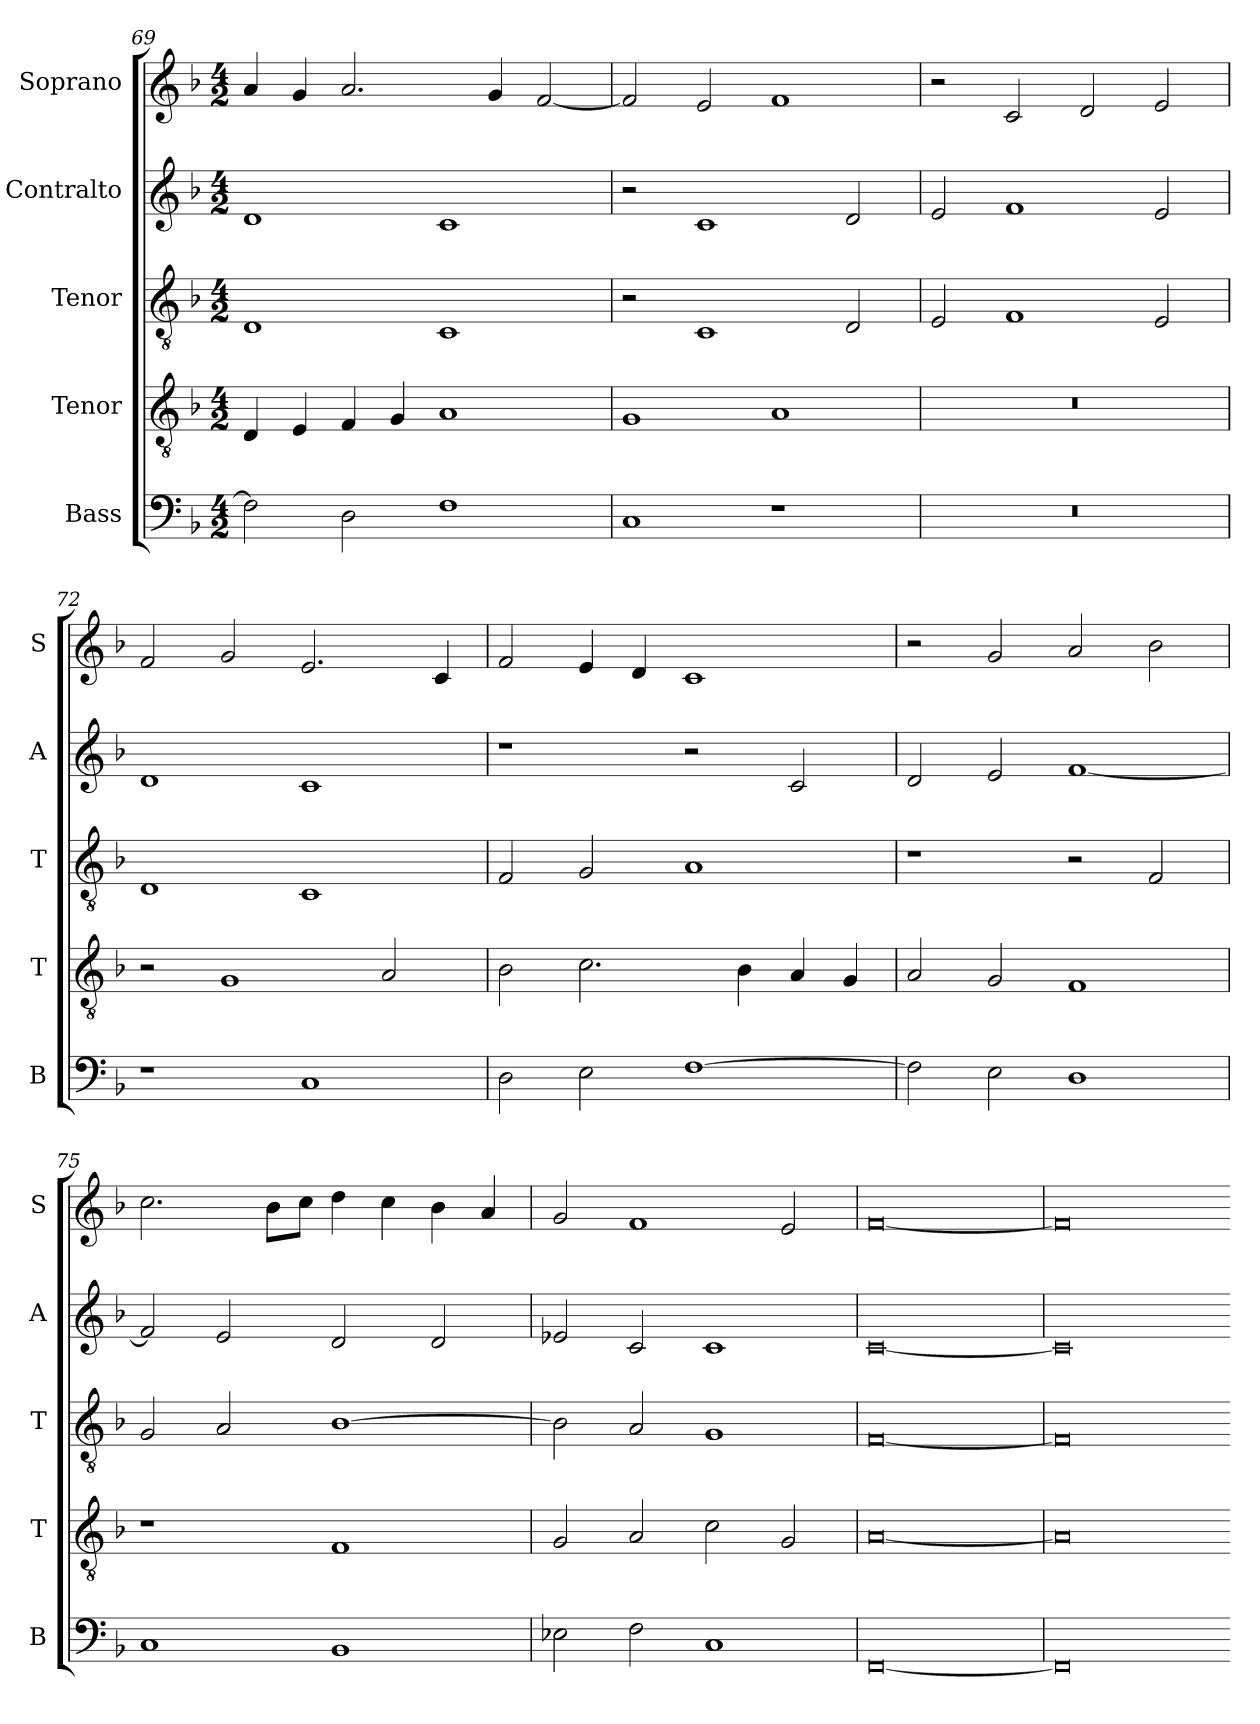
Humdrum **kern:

**kern	**kern	**kern	**kern	**kern
*part5	*part4	*part3	*part2	*part1
*staff5	*staff4	*staff3	*staff2	*staff1
*I"Bass	*I"Tenor	*I"Tenor	*I"Contralto	*I"Soprano
*I'B	*I'T	*I'T	*I'A	*I'S
*clefF4	*clefGv2	*clefGv2	*clefG2	*clefG2
*k[b-]	*k[b-]	*k[b-]	*k[b-]	*k[b-]
*F:ion	*F:ion	*F:ion	*F:ion	*F:ion
*M4/2	*M4/2	*M4/2	*M4/2	*M4/2
=69	=69	=69	=69	=69
2F]	4D	1D	1d	4a
.	4E	.	.	4g
2D	4F	.	.	2.a
.	4G	.	.	.
1F	1A	1C	1c	.
.	.	.	.	4g
.	.	.	.	[2f
=70	=70	=70	=70	=70
1C	1G	2r	2r	2f]
.	.	1C	1c	2e
1r	1A	.	.	1f
.	.	2D	2d	.
=71	=71	=71	=71	=71
0r	0r	2E	2e	2r
.	.	1F	1f	2c
.	.	.	.	2d
.	.	2E	2e	2e
=72	=72	=72	=72	=72
1r	2r	1D	1d	2f
.	1G	.	.	2g
1C	.	1C	1c	2.e
.	2A	.	.	.
.	.	.	.	4c
=73	=73	=73	=73	=73
2D	2B-	2F	1r	2f
2E	2.c	2G	.	4e
.	.	.	.	4d
[1F	.	1A	2r	1c
.	4B-	.	.	.
.	4A	.	2c	.
.	4G	.	.	.
=74	=74	=74	=74	=74
2F]	2A	1r	2d	2r
2E	2G	.	2e	2g
1D	1F	2r	[1f	2a
.	.	2F	.	2b-
=75	=75	=75	=75	=75
1C	1r	2G	2f]	2.cc
.	.	2A	2e	.
.	.	.	.	8b-\L
.	.	.	.	8cc\J
1BB-	1F	[1B-	2d	4dd
.	.	.	.	4cc
.	.	.	2d	4b-
.	.	.	.	4a
=76	=76	=76	=76	=76
2E-X	2G	2B-]	2e-X	2g
2F	2A	2A	2c	1f
1C	2c	1G	1c	.
.	2G	.	.	2e
=77	=77	=77	=77	=77
[0FF	[0A	[0F	[0c	[0f
=78	=78	=78	=78	=78
0FF]	0A]	0F]	0c]	0f]
=-	=-	=-	=-	=-
*-	*-	*-	*-	*-
